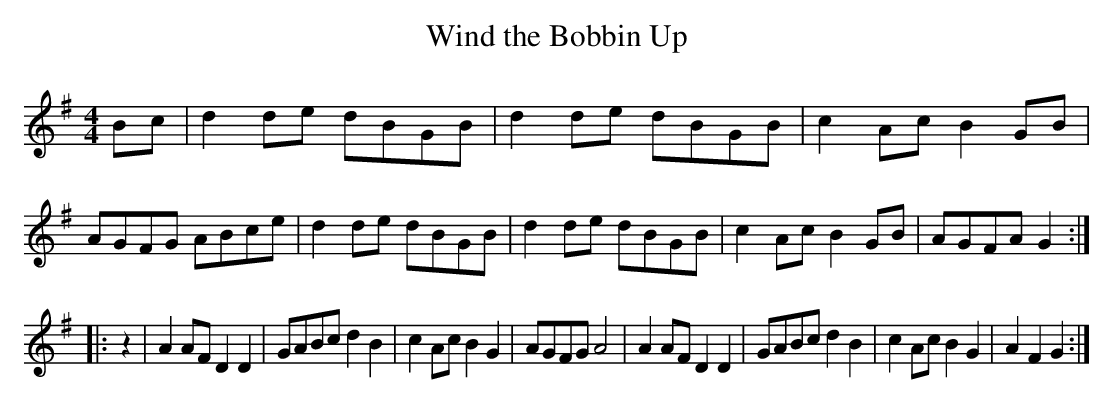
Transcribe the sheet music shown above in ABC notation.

X:1
T: Wind the Bobbin Up
M: 4/4
L: 1/8
K: G
Bc |\
d2de dBGB | d2de dBGB | c2Ac B2GB | AGFG ABce |\
d2de dBGB | d2de dBGB | c2Ac B2GB | AGFA G2 :|
|: z2 |\
A2AF D2D2 | GABc d2B2 | c2Ac B2G2 | AGFG A4 |\
A2AF D2D2 | GABc d2B2 | c2Ac B2G2 | A2F2 G2 :|
